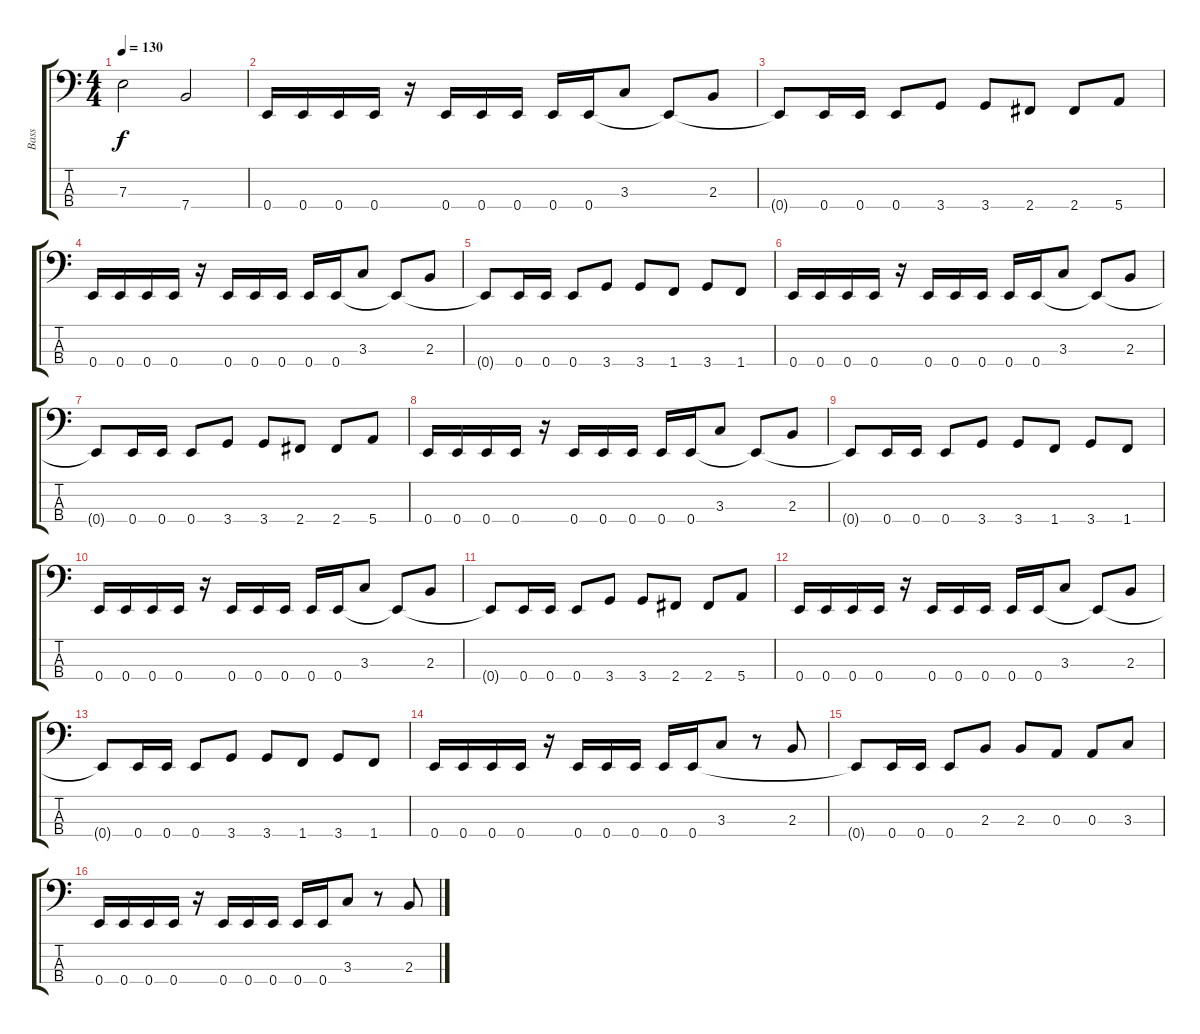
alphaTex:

\track ("Bass" "Bass") {instrument electricbassfinger}
\staff {score tabs}
\tuning (G2 D2 A1 E1) {hide}
\ts (4 4)
\tempo 130
\clef f4
\ks c
7.3.2{dy f} 7.4.2 |
0.4.16 0.4.16 0.4.16 0.4.16 r.16 0.4.16 0.4.16 0.4.16 0.4.16 0.4.16 3.3.8 0.4{t}.8 2.3.8 |
0.4{t}.8 0.4.16 0.4.16 0.4.8 3.4.8 3.4.8 2.4.8 2.4.8 5.4.8 |
0.4.16 0.4.16 0.4.16 0.4.16 r.16 0.4.16 0.4.16 0.4.16 0.4.16 0.4.16 3.3.8 0.4{t}.8 2.3.8 |
0.4{t}.8 0.4.16 0.4.16 0.4.8 3.4.8 3.4.8 1.4.8 3.4.8 1.4.8 |
0.4.16 0.4.16 0.4.16 0.4.16 r.16 0.4.16 0.4.16 0.4.16 0.4.16 0.4.16 3.3.8 0.4{t}.8 2.3.8 |
0.4{t}.8 0.4.16 0.4.16 0.4.8 3.4.8 3.4.8 2.4.8 2.4.8 5.4.8 |
0.4.16 0.4.16 0.4.16 0.4.16 r.16 0.4.16 0.4.16 0.4.16 0.4.16 0.4.16 3.3.8 0.4{t}.8 2.3.8 |
0.4{t}.8 0.4.16 0.4.16 0.4.8 3.4.8 3.4.8 1.4.8 3.4.8 1.4.8 |
0.4.16 0.4.16 0.4.16 0.4.16 r.16 0.4.16 0.4.16 0.4.16 0.4.16 0.4.16 3.3.8 0.4{t}.8 2.3.8 |
0.4{t}.8 0.4.16 0.4.16 0.4.8 3.4.8 3.4.8 2.4.8 2.4.8 5.4.8 |
0.4.16 0.4.16 0.4.16 0.4.16 r.16 0.4.16 0.4.16 0.4.16 0.4.16 0.4.16 3.3.8 0.4{t}.8 2.3.8 |
0.4{t}.8 0.4.16 0.4.16 0.4.8 3.4.8 3.4.8 1.4.8 3.4.8 1.4.8 |
0.4.16 0.4.16 0.4.16 0.4.16 r.16 0.4.16 0.4.16 0.4.16 0.4.16 0.4.16 3.3.8 r.8 2.3.8 |
0.4{t}.8 0.4.16 0.4.16 0.4.8 2.3.8 2.3.8 0.3.8 0.3.8 3.3.8 |
0.4.16 0.4.16 0.4.16 0.4.16 r.16 0.4.16 0.4.16 0.4.16 0.4.16 0.4.16 3.3.8 r.8 2.3.8
